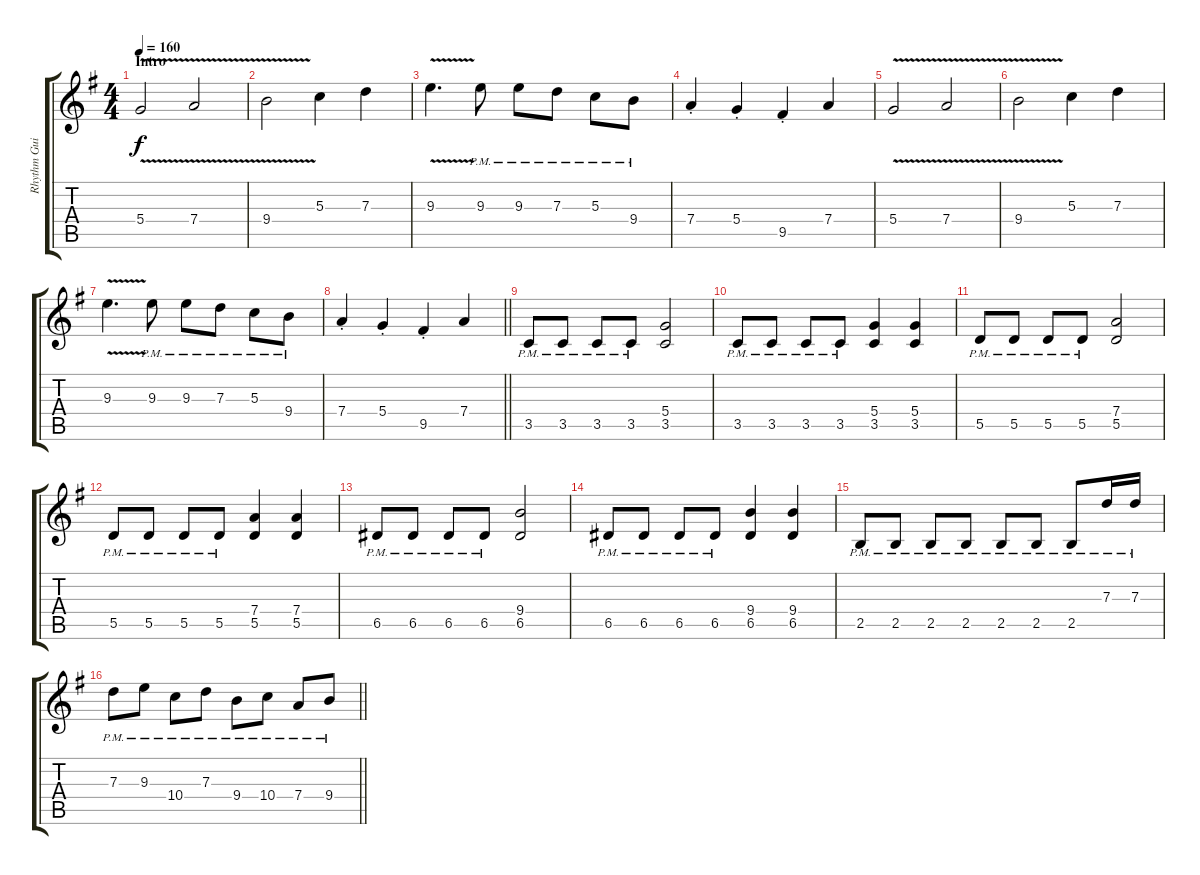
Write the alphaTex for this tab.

\track ("Rhythm Guitar 2: Niklas Dahlin" "Rhythm Gui") {instrument distortionguitar}
\staff {score tabs}
\tuning (E4 B3 G3 D3 A2 E2) {hide}
\ts (4 4)
\section ("" "Intro")
\tempo 160
\clef g2
\ks eminor
5.4{v}.2{dy f instrument distortionguitar} 7.4{v}.2 |
9.4{v}.2 5.3.4 7.3.4 |
9.3{v}.4{d} 9.3{pm}.8 9.3{pm}.8 7.3{pm}.8 5.3{pm}.8 9.4{pm}.8 |
7.4{st}.4 5.4{st}.4 9.5{st}.4 7.4.4 |
5.4{v}.2 7.4{v}.2 |
9.4{v}.2 5.3.4 7.3.4 |
9.3{v}.4{d} 9.3{pm}.8 9.3{pm}.8 7.3{pm}.8 5.3{pm}.8 9.4{pm}.8 |
\barLineRight lightlight
7.4{st}.4 5.4{st}.4 9.5{st}.4 7.4.4 |
3.5{pm}.8 3.5{pm}.8 3.5{pm}.8 3.5{pm}.8 (5.4 3.5).2 |
3.5{pm}.8 3.5{pm}.8 3.5{pm}.8 3.5{pm}.8 (5.4 3.5).4 (5.4 3.5).4 |
5.5{pm}.8 5.5{pm}.8 5.5{pm}.8 5.5{pm}.8 (7.4 5.5).2 |
5.5{pm}.8 5.5{pm}.8 5.5{pm}.8 5.5{pm}.8 (7.4 5.5).4 (7.4 5.5).4 |
6.5{pm}.8 6.5{pm}.8 6.5{pm}.8 6.5{pm}.8 (9.4 6.5).2 |
6.5{pm}.8 6.5{pm}.8 6.5{pm}.8 6.5{pm}.8 (9.4 6.5).4 (9.4 6.5).4 |
2.5{pm}.8 2.5{pm}.8 2.5{pm}.8 2.5{pm}.8 2.5{pm}.8 2.5{pm}.8 2.5{pm}.8 7.3{pm}.16 7.3{pm}.16 |
\barLineRight lightlight
7.3{pm}.8 9.3{pm}.8 10.4{pm}.8 7.3{pm}.8 9.4{pm}.8 10.4{pm}.8 7.4{pm}.8 9.4{pm}.8
